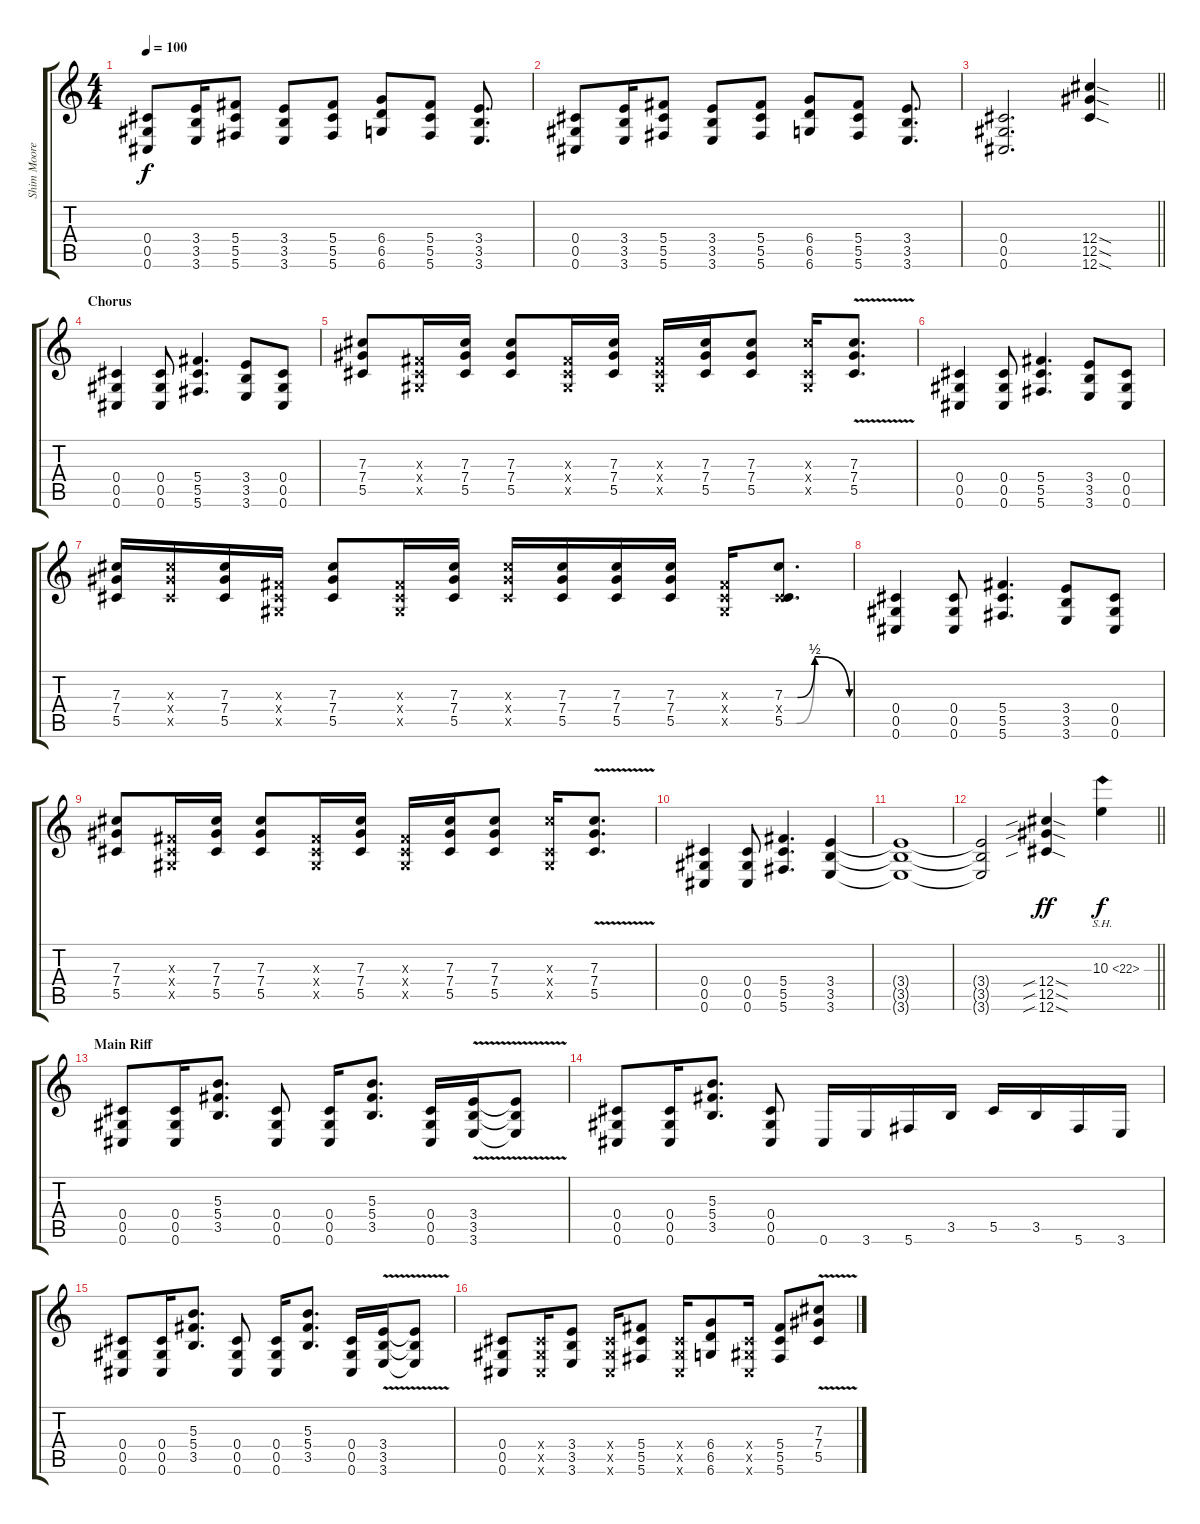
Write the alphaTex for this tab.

\track ("Shim Moore" "Shim Moore") {instrument distortionguitar}
\staff {score tabs}
\tuning (Eb4 Bb3 Gb3 Db3 Ab2 Db2) {hide}
\ts (4 4)
\tempo 100
\clef g2
\ks c
(0.4 0.5 0.6).8{dy f} (3.4 3.5 3.6).16 (5.4 5.5 5.6).8 (3.4 3.5 3.6).8 (5.4 5.5 5.6).8 (6.4 6.5 6.6).8 (5.4 5.5 5.6).8 (3.4 3.5 3.6).8{d} |
(0.4 0.5 0.6).8 (3.4 3.5 3.6).16 (5.4 5.5 5.6).8 (3.4 3.5 3.6).8 (5.4 5.5 5.6).8 (6.4 6.5 6.6).8 (5.4 5.5 5.6).8 (3.4 3.5 3.6).8{d} |
\barLineRight lightlight
(0.4 0.5 0.6).2{d} (12.4{sod} 12.5{sod} 12.6{sod}).4 |
\section ("" "Chorus")
(0.4 0.5 0.6).4 (0.4 0.5 0.6).8 (5.4 5.5 5.6).4{d} (3.4 3.5 3.6).8 (0.4 0.5 0.6).8 |
(7.3 7.4 5.5).8 (0.3{x} 0.4{x} 0.5{x}).16 (7.3 7.4 5.5).16 (7.3 7.4 5.5).8 (0.3{x} 0.4{x} 0.5{x}).16 (7.3 7.4 5.5).16 (0.3{x} 0.4{x} 0.5{x}).16 (7.3 7.4 5.5).16 (7.3 7.4 5.5).8 (7.3{x} 0.4{x} 0.5{x}).16 (7.3{v} 7.4 5.5).8{d} |
(0.4 0.5 0.6).4 (0.4 0.5 0.6).8 (5.4 5.5 5.6).4{d} (3.4 3.5 3.6).8 (0.4 0.5 0.6).8 |
(7.3 7.4 5.5).16 (7.3{x} 7.4{x} 5.5{x}).16 (7.3 7.4 5.5).16 (0.3{x} 0.4{x} 0.5{x}).16 (7.3 7.4 5.5).8 (0.3{x} 0.4{x} 0.5{x}).16 (7.3 7.4 5.5).16 (7.3{x} 7.4{x} 5.5{x}).16 (7.3 7.4 5.5).16 (7.3 7.4 5.5).16 (7.3 7.4 5.5).16 (0.3{x} 0.4{x} 0.5{x}).16 (7.3{be (custom 0 0 12 0 28 2 60 0)} 0.4{x} 5.5{be (custom 0 0 11 0 28 2 60 0)}).8{d} |
(0.4 0.5 0.6).4 (0.4 0.5 0.6).8 (5.4 5.5 5.6).4{d} (3.4 3.5 3.6).8 (0.4 0.5 0.6).8 |
(7.3 7.4 5.5).8 (0.3{x} 0.4{x} 0.5{x}).16 (7.3 7.4 5.5).16 (7.3 7.4 5.5).8 (0.3{x} 0.4{x} 0.5{x}).16 (7.3 7.4 5.5).16 (0.3{x} 0.4{x} 0.5{x}).16 (7.3 7.4 5.5).16 (7.3 7.4 5.5).8 (7.3{x} 0.4{x} 0.5{x}).16 (7.3{v} 7.4 5.5).8{d} |
(0.4 0.5 0.6).4 (0.4 0.5 0.6).8 (5.4 5.5 5.6).4{d} (3.4 3.5 3.6).4 |
(3.4{t} 3.5{t} 3.6{t}).1 |
\barLineRight lightlight
(3.4{t} 3.5{t} 3.6{t}).2 (12.4{sib sod} 12.5{sib sod} 12.6{sib sod}).4{dy ff} 10.3{sh 12}.4{dy f} |
\section ("" "Main Riff")
(0.4 0.5 0.6).8 (0.4 0.5 0.6).16 (5.3 5.4 3.5).8{d} (0.4 0.5 0.6).8 (0.4 0.5 0.6).16 (5.3 5.4 3.5).8{d} (0.4 0.5 0.6).16 (3.4{v} 3.5{v} 3.6{v}).16 (3.4{t} 3.5{t} 3.6{t}).8 |
(0.4 0.5 0.6).8 (0.4 0.5 0.6).16 (5.3 5.4 3.5).8{d} (0.4 0.5 0.6).8 0.6.16 3.6.16 5.6.16 3.5.16 5.5.16 3.5.16 5.6.16 3.6.16 |
(0.4 0.5 0.6).8 (0.4 0.5 0.6).16 (5.3 5.4 3.5).8{d} (0.4 0.5 0.6).8 (0.4 0.5 0.6).16 (5.3 5.4 3.5).8{d} (0.4 0.5 0.6).16 (3.4{v} 3.5{v} 3.6{v}).16 (3.4{t} 3.5{t} 3.6{t}).8 |
(0.4 0.5 0.6).8 (0.4{x} 0.5{x} 0.6{x}).16 (3.4 3.5 3.6).8 (0.4{x} 0.5{x} 0.6{x}).16 (5.4 5.5 5.6).8 (0.4{x} 0.5{x} 0.6{x}).16 (6.4 6.5 6.6).8 (0.4{x} 0.5{x} 0.6{x}).16 (5.4 5.5 5.6).8 (7.3 7.4{v} 5.5).8
